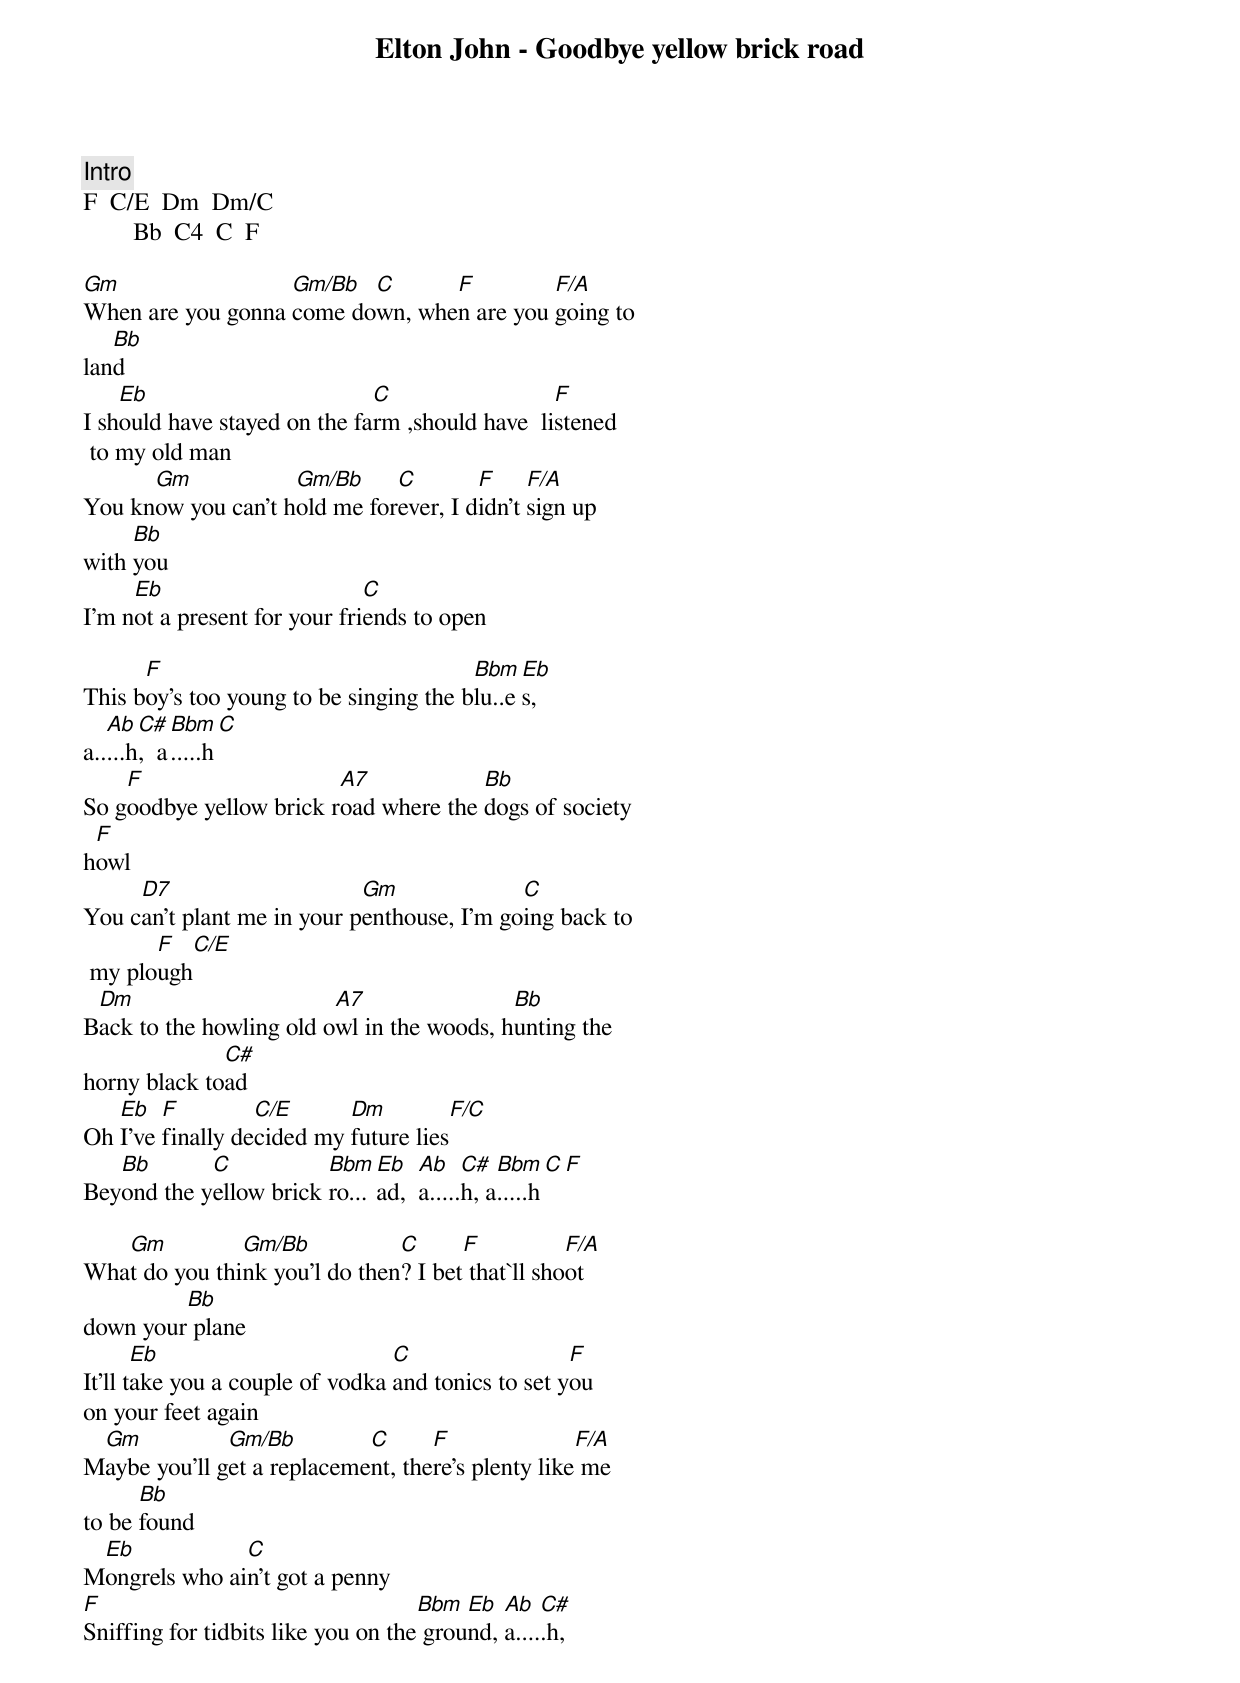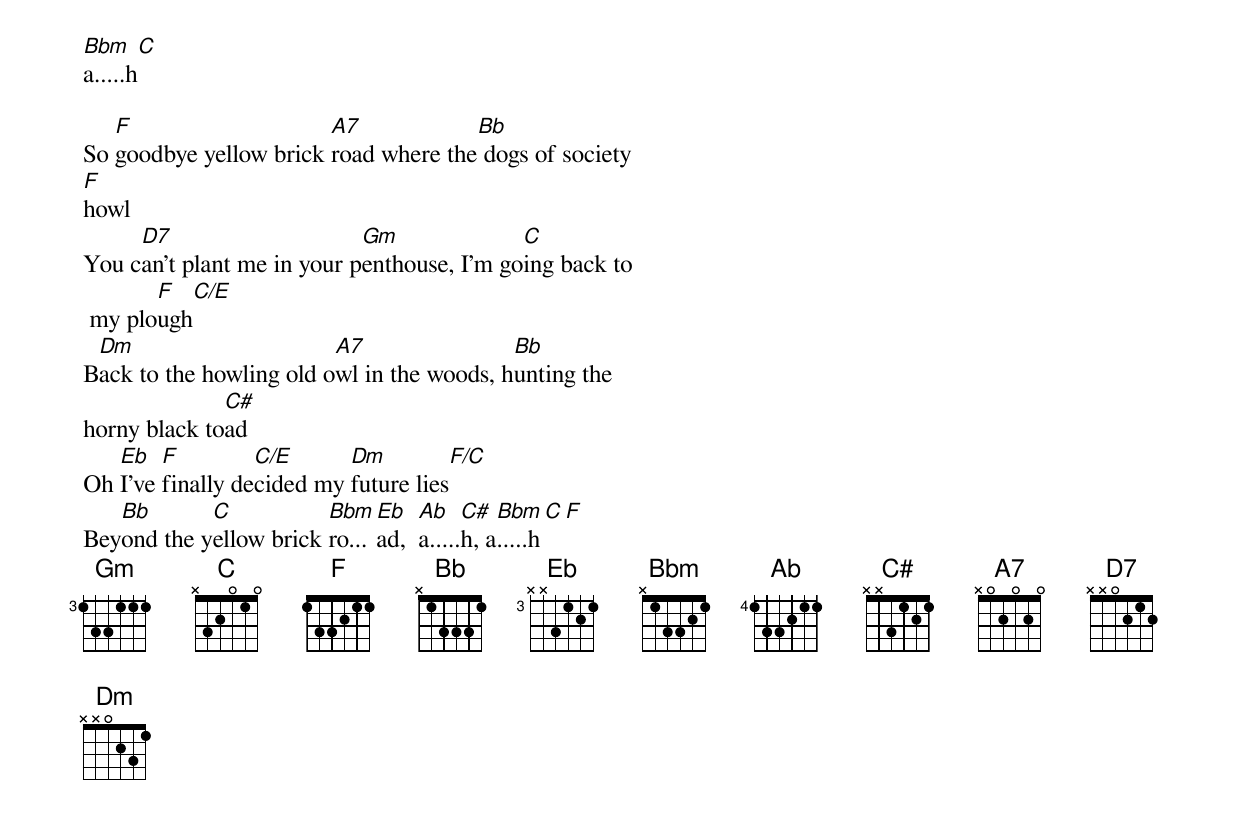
Elton John - Goodbye yellow brick road

[Intro]
F  C/E  Dm  Dm/C
        Bb  C4  C  F

Gm                 Gm/Bb  C      F         F/A
When are you gonna come down, when are you going to
   Bb
land
    Eb                        C                  F
I should have stayed on the farm ,should have  listened
 to my old man
      Gm            Gm/Bb     C        F     F/A
You know you can't hold me forever, I didn't sign up
     Bb
with you
     Eb                       C
I'm not a present for your friends to open

      F                                 Bbm  Eb
This boy's too young to be singing the blu..es,
   Ab  C#  Bbm      C
a.....h,  a.....h
    F                    A7            Bb
So goodbye yellow brick road where the dogs of society
 F
howl
     D7                     Gm              C
You can't plant me in your penthouse, I'm going back to
       F   C/E
 my plough
 Dm                      A7                Bb
Back to the howling old owl in the woods, hunting the
              C#
horny black toad
   Eb   F         C/E      Dm          F/C
Oh I've finally decided my future lies
   Bb       C           Bbm  Eb   Ab    C#  Bbm   C  F
Beyond the yellow brick ro...ad,  a.....h, a.....h

   Gm          Gm/Bb           C      F           F/A
What do you think you'l do then? I bet that`ll shoot
         Bb
down your plane
       Eb                        C                  F
It'll take you a couple of vodka and tonics to set you
on your feet again
 Gm           Gm/Bb         C      F               F/A
Maybe you'll get a replacement, there's plenty like me
      Bb
to be found
 Eb            C
Mongrels who ain't got a penny
F                                   Bbm  Eb  Ab   C#
Sniffing for tidbits like you on the ground, a.....h,
Bbm       C
a.....h

   F                    A7            Bb
So goodbye yellow brick road where the dogs of society
F
howl
     D7                     Gm              C
You can't plant me in your penthouse, I'm going back to
       F   C/E
 my plough
 Dm                      A7                Bb
Back to the howling old owl in the woods, hunting the
              C#
horny black toad
   Eb   F         C/E      Dm          F/C
Oh I've finally decided my future lies
   Bb       C           Bbm  Eb   Ab    C#  Bbm   C  F
Beyond the yellow brick ro...ad,  a.....h, a.....h
